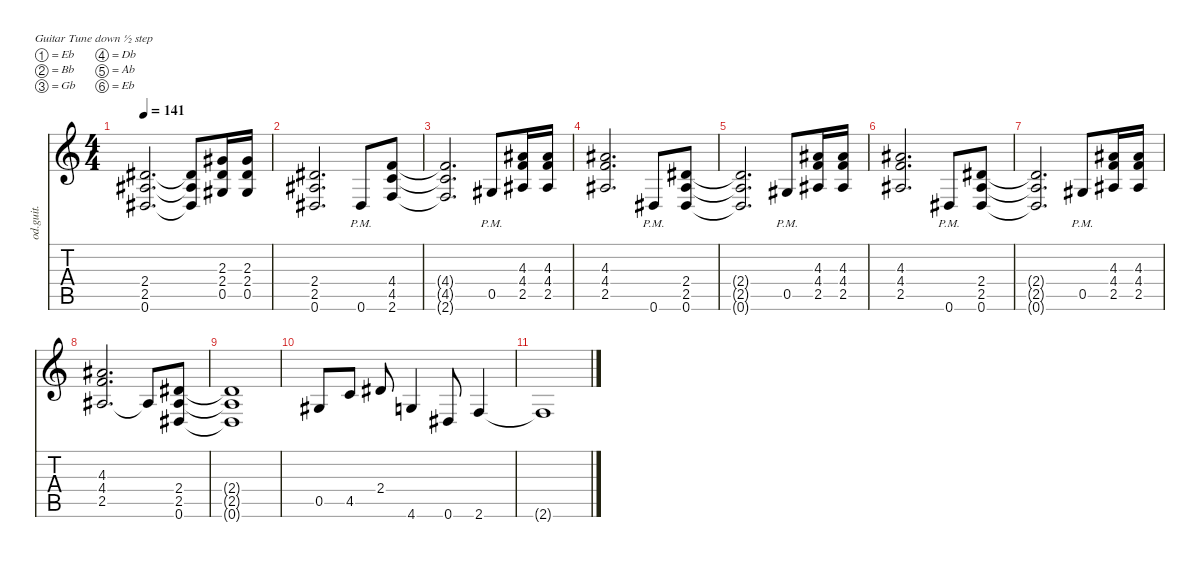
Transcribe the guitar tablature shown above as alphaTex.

\defaultSystemsLayout 4
\hideDynamics
\bracketExtendMode nobrackets
\otherSystemsTrackNameOrientation horizontal
\track ("Guitar" "od.guit.") {mute instrument overdrivenguitar}
\staff {score tabs}
\tuning (Eb4 Bb3 Gb3 Db3 Ab2 Eb2)
\ts (4 4)
\tempo 141
\clef g2
\ks c
(2.4{t acc #} 2.5{t acc #} 0.6{t acc #}).2{d dy f beam Up} (2.4{t acc #} 2.5{t acc #} 0.6{t acc #}).8{beam Up} (2.3{acc #} 2.4{acc #} 0.5{acc #}).16{beam Up} (2.3{acc #} 2.4{acc #} 0.5{acc #}).16{beam Up} |
(2.4{acc #} 2.5{acc #} 0.6{acc #}).2{d dy ff beam Up} 0.6{pm acc #}.8{dy f beam Up} (4.4 4.5 2.6).8{beam Up} |
(4.4{t} 4.5{t} 2.6{t}).2{d beam Up} 0.5{pm acc #}.8{beam Up} (4.3{acc #} 4.4 2.5{acc #}).16{beam Up} (4.3{acc #} 4.4 2.5{acc #}).16{beam Up} |
(4.3{acc #} 4.4 2.5{acc #}).2{d beam Up} 0.6{pm acc #}.8{beam Up} (2.4{acc #} 2.5{acc #} 0.6{acc #}).8{beam Up} |
(2.4{t acc #} 2.5{t acc #} 0.6{t acc #}).2{d beam Up} 0.5{pm acc #}.8{beam Up} (4.3{acc #} 4.4 2.5{acc #}).16{beam Up} (4.3{acc #} 4.4 2.5{acc #}).16{beam Up} |
(4.3{acc #} 4.4 2.5{acc #}).2{d beam Up} 0.6{pm acc #}.8{beam Up} (2.4{acc #} 2.5{acc #} 0.6{acc #}).8{beam Up} |
(2.4{t acc #} 2.5{t acc #} 0.6{t acc #}).2{d beam Up} 0.5{pm acc #}.8{beam Up} (4.3{acc #} 4.4 2.5{acc #}).16{beam Up} (4.3{acc #} 4.4 2.5{acc #}).16{beam Up} |
(4.3{acc #} 4.4 2.5{acc #}).2{d beam Up} 2.5{t acc #}.8{beam Up} (2.4{acc #} 2.5{acc #} 0.6{acc #}).8{beam Up} |
(2.4{t acc #} 2.5{t acc #} 0.6{t acc #}).1{beam Up} |
0.5{acc #}.8{beam Up} 4.5.8{beam Up} 2.4{acc #}.8{beam Up} 4.6.4{dy ff beam Up} 0.6{acc #}.8{beam Up} 2.6.4{dy f beam Up} |
2.6{t}.1{beam Up}
